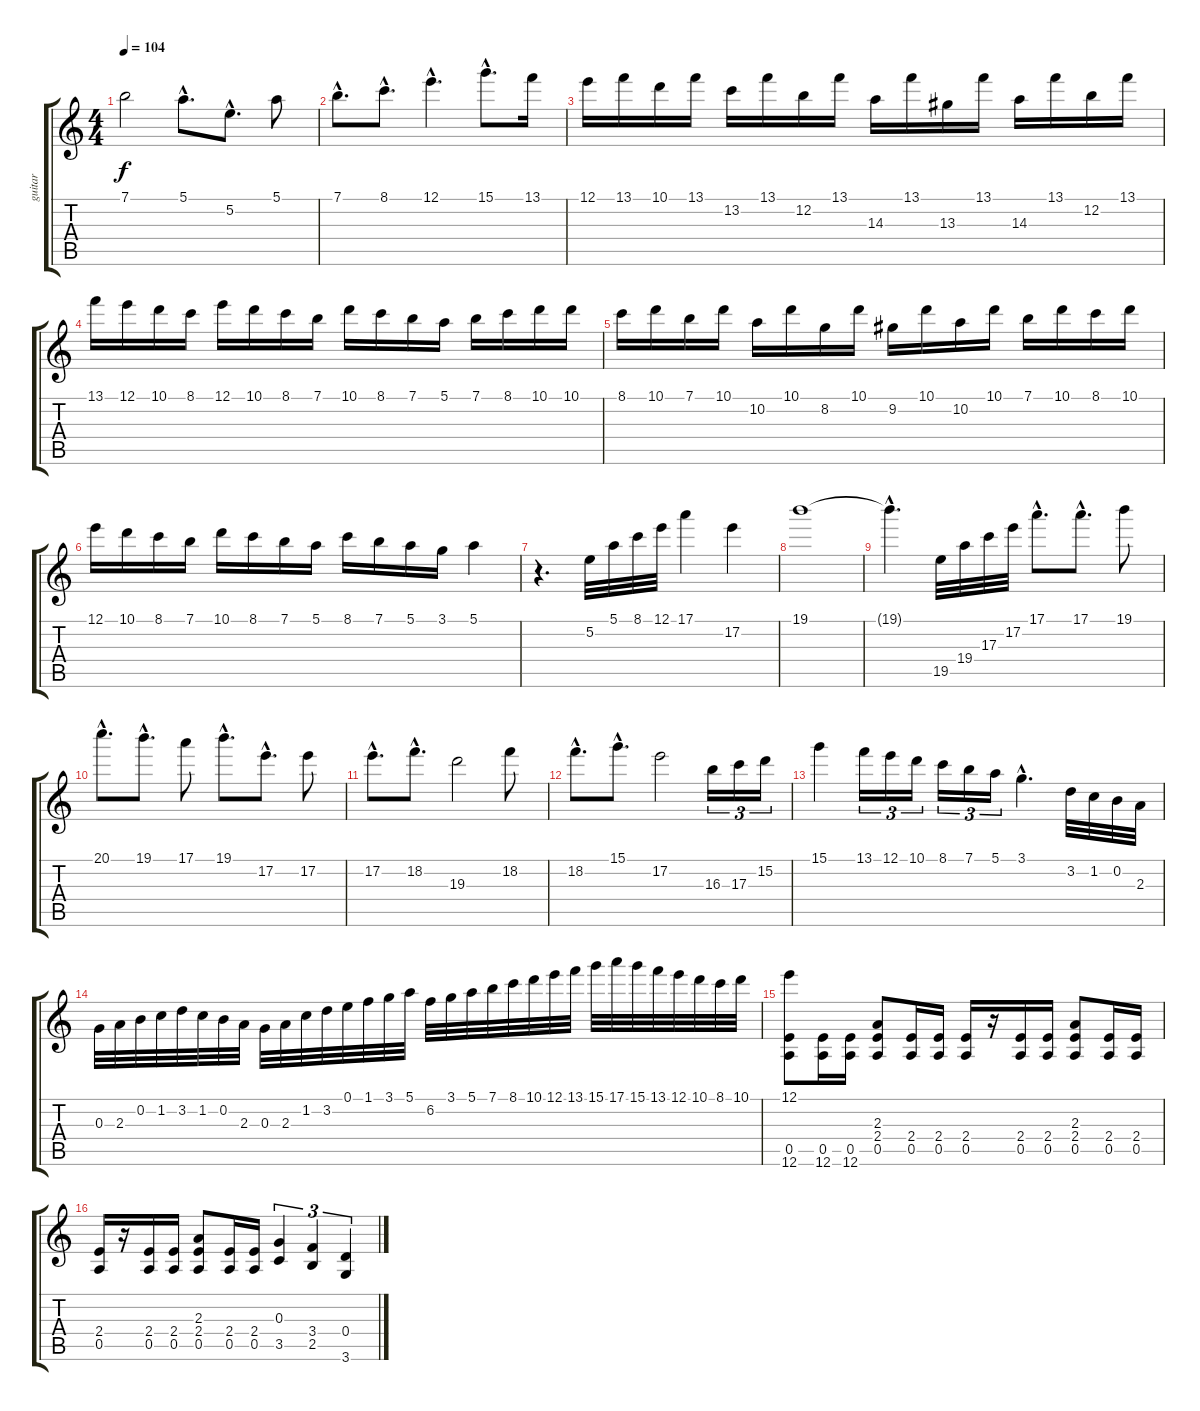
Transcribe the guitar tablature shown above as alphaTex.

\track ("guitar" "guitar") {instrument distortionguitar}
\staff {score tabs}
\tuning (E4 B3 G3 D3 A2 E2) {hide}
\ts (4 4)
\tempo 104
\clef g2
\ks c
7.1{t}.2{dy f} 5.1{hac}.8{d} 5.2{hac}.8{d} 5.1.8 |
7.1{hac}.8{d} 8.1{hac}.8{d} 12.1{hac}.4{d} 15.1{hac}.8{d} 13.1.16 |
12.1.16 13.1.16 10.1.16 13.1.16 13.2.16 13.1.16 12.2.16 13.1.16 14.3.16 13.1.16 13.3.16 13.1.16 14.3.16 13.1.16 12.2.16 13.1.16 |
13.1.16 12.1.16 10.1.16 8.1.16 12.1.16 10.1.16 8.1.16 7.1.16 10.1.16 8.1.16 7.1.16 5.1.16 7.1.16 8.1.16 10.1.16 10.1.16 |
8.1.16 10.1.16 7.1.16 10.1.16 10.2.16 10.1.16 8.2.16 10.1.16 9.2.16 10.1.16 10.2.16 10.1.16 7.1.16 10.1.16 8.1.16 10.1.16 |
12.1.16 10.1.16 8.1.16 7.1.16 10.1.16 8.1.16 7.1.16 5.1.16 8.1.16 7.1.16 5.1.16 3.1.16 5.1.4 |
r.4{d} 5.2.32 5.1.32 8.1.32 12.1.32 17.1.4 17.2.4 |
19.1.1 |
19.1{hac t}.4{d} 19.5.32 19.4.32 17.3.32 17.2.32 17.1{hac}.8{d} 17.1{hac}.8{d} 19.1.8 |
20.1{hac}.8{d} 19.1{hac}.8{d} 17.1.8 19.1{hac}.8{d} 17.2{hac}.8{d} 17.2.8 |
17.2{hac}.8{d} 18.2{hac}.8{d} 19.3.2 18.2.8 |
18.2{hac}.8{d} 15.1{hac}.8{d} 17.2.2 16.3.16{tu (3 2)} 17.3.16{tu (3 2)} 15.2.16{tu (3 2)} |
15.1.4 13.1.16{tu (3 2)} 12.1.16{tu (3 2)} 10.1.16{tu (3 2)} 8.1.16{tu (3 2)} 7.1.16{tu (3 2)} 5.1.16{tu (3 2)} 3.1{hac}.4{d} 3.2.32 1.2.32 0.2.32 2.3.32 |
0.3.32 2.3.32 0.2.32 1.2.32 3.2.32 1.2.32 0.2.32 2.3.32 0.3.32 2.3.32 1.2.32 3.2.32 0.1.32 1.1.32 3.1.32 5.1.32 6.2.32 3.1.32 5.1.32 7.1.32 8.1.32 10.1.32 12.1.32 13.1.32 15.1.32 17.1.32 15.1.32 13.1.32 12.1.32 10.1.32 8.1.32 10.1.32 |
(12.1 0.5 12.6).8 (0.5 12.6).16 (0.5 12.6).16 (2.3 2.4 0.5).8 (2.4 0.5).16 (2.4 0.5).16 (2.4 0.5).16 r.16 (2.4 0.5).16 (2.4 0.5).16 (2.3 2.4 0.5).8 (2.4 0.5).16 (2.4 0.5).16 |
(2.4 0.5).16 r.16 (2.4 0.5).16 (2.4 0.5).16 (2.3 2.4 0.5).8 (2.4 0.5).16 (2.4 0.5).16 (0.3 3.5).4{tu (3 2)} (3.4 2.5).4{tu (3 2)} (0.4 3.6).4{tu (3 2)}
